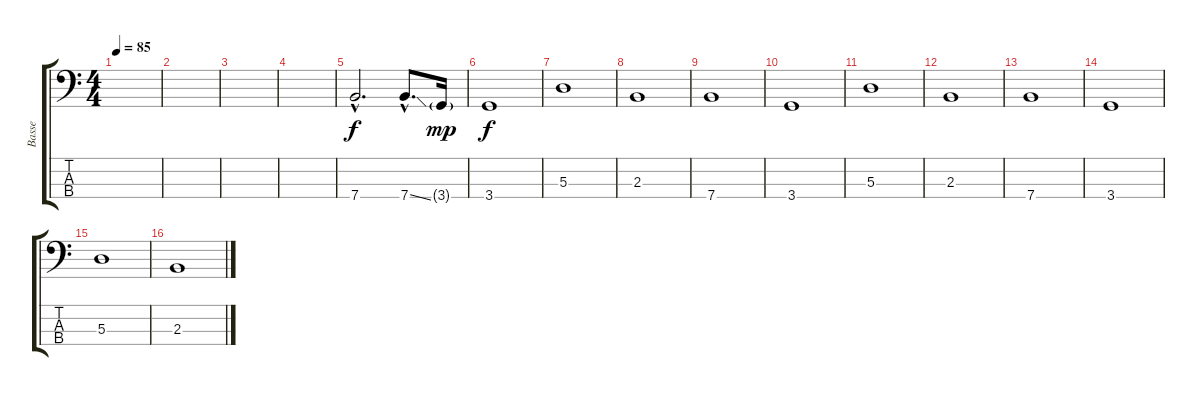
\track ("Basse" "Basse") {instrument electricbassfinger}
\staff {score tabs}
\tuning (G2 D2 A1 E1) {hide}
\ts (4 4)
\tempo 85
\clef f4
\ks c
|
|
|
|
7.4{hac}.2{d} 7.4{ss hac}.8{d} 3.4{g}.16{dy mp} |
3.4.1{dy f} |
5.3.1 |
2.3.1 |
7.4.1 |
3.4.1 |
5.3.1 |
2.3.1 |
7.4.1 |
3.4.1 |
5.3.1 |
2.3.1
